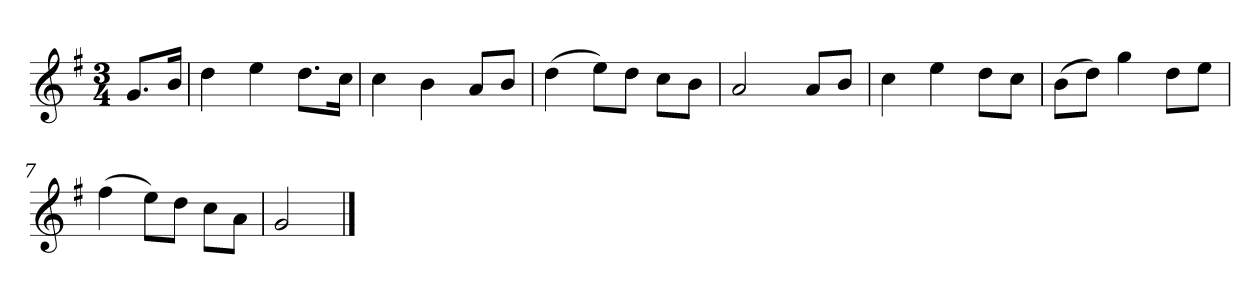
**kern
*part1
*staff1
*k[f#]
*M3/4
*MM120
=
8.gL
16bJk
=1
4dd
4ee
8.ddL
16ccJk
=2
4cc
4b
8aL
8bJ
=3
(4dd
8eeL)
8ddJ
8ccL
8bJ
=4
2a
8aL
8bJ
=5
4cc
4ee
8ddL
8ccJ
=6
(8bL
8ddJ)
4gg
8ddL
8eeJ
=7
(4ff#
8eeL)
8ddJ
8ccL
8aJ
=8
2g
==
*-
